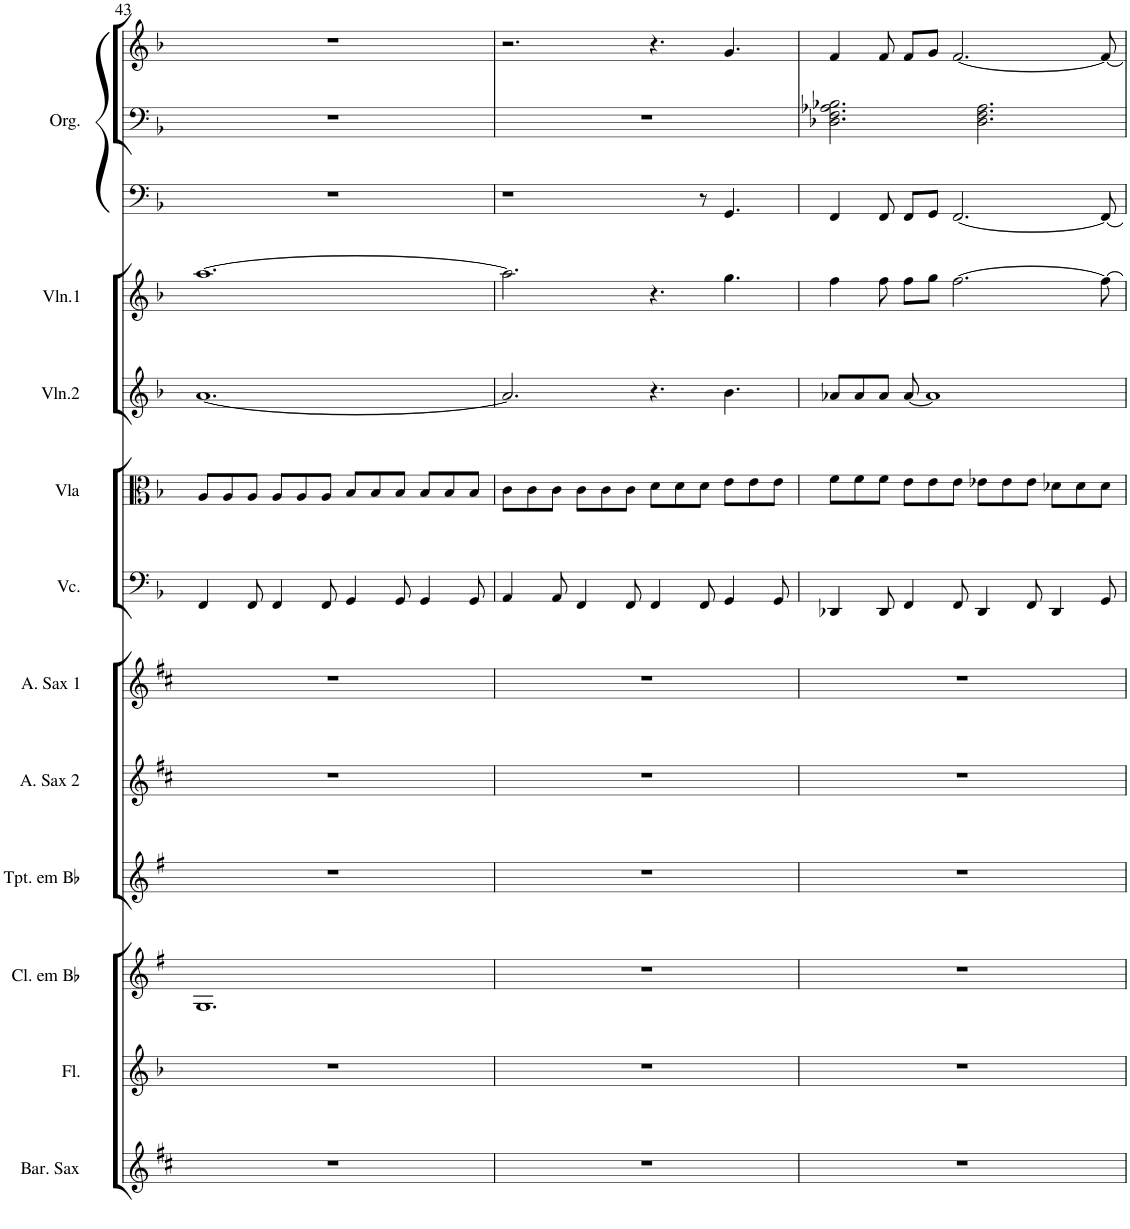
**kern	**kern	**kern	**kern	**kern	**kern	**kern	**kern	**kern	**kern	**kern	**kern	**kern
*part11	*part10	*part9	*part8	*part7	*part6	*part5	*part4	*part3	*part2	*part1	*part1	*part1
*staff13	*staff12	*staff11	*staff10	*staff9	*staff8	*staff7	*staff6	*staff5	*staff4	*staff3	*staff2	*staff1
*I"Saxofone Barítono	*I"Flauta Transversal	*I"Clarinete em Bb	*I"Trompete em Bb	*I"Saxofone Alto 2	*I"Saxofone Alto 1	*I"Violoncelo	*I"Viola	*I"Violino 2	*I"Violino 1	*I"Órgão	*	*
*	*I'Fl.	*I'Cl. em Bb	*I'Tpt. em Bb	*	*	*I'Vc.	*I'Vla	*I'Vln.2	*I'Vln.1	*	*	*
!!LO:PB:g=z
*clefG2	*clefG2	*clefG2	*clefG2	*clefG2	*clefG2	*clefF4	*clefC3	*clefG2	*clefG2	*clefF4	*clefF4	*clefG2
*Trd12c21	*	*Trd1c2	*Trd1c2	*Trd5c9	*Trd5c9	*	*	*	*	*	*	*
*k[f#c#]	*k[b-]	*k[f#]	*k[f#]	*k[f#c#]	*k[f#c#]	*k[b-]	*k[b-]	*k[b-]	*k[b-]	*k[b-]	*k[b-]	*k[b-]
*M12/8	*M12/8	*M12/8	*M12/8	*M12/8	*M12/8	*M12/8	*M12/8	*M12/8	*M12/8	*M12/8	*M12/8	*M12/8
=43	=43	=43	=43	=43	=43	=43	=43	=43	=43	=43	=43	=43
1.r	1.r	1.G	1.r	1.r	1.r	4FF/	8A/L	[1.a	[1.aa	1.r	1.r	1.r
.	.	.	.	.	.	.	8A/	.	.	.	.	.
.	.	.	.	.	.	8FF/	8A/J	.	.	.	.	.
.	.	.	.	.	.	4FF/	8A/L	.	.	.	.	.
.	.	.	.	.	.	.	8A/	.	.	.	.	.
.	.	.	.	.	.	8FF/	8A/J	.	.	.	.	.
.	.	.	.	.	.	4GG/	8B-/L	.	.	.	.	.
.	.	.	.	.	.	.	8B-/	.	.	.	.	.
.	.	.	.	.	.	8GG/	8B-/J	.	.	.	.	.
.	.	.	.	.	.	4GG/	8B-/L	.	.	.	.	.
.	.	.	.	.	.	.	8B-/	.	.	.	.	.
.	.	.	.	.	.	8GG/	8B-/J	.	.	.	.	.
=44	=44	=44	=44	=44	=44	=44	=44	=44	=44	=44	=44	=44
1.r	1.r	1.r	1.r	1.r	1.r	4AA/	8c\L	2.a/]	2.aa\]	1r	1.r	2.r
.	.	.	.	.	.	.	8c\	.	.	.	.	.
.	.	.	.	.	.	8AA/	8c\J	.	.	.	.	.
.	.	.	.	.	.	4FF/	8c\L	.	.	.	.	.
.	.	.	.	.	.	.	8c\	.	.	.	.	.
.	.	.	.	.	.	8FF/	8c\J	.	.	.	.	.
.	.	.	.	.	.	4FF/	8d\L	4.r	4.r	.	.	4.r
.	.	.	.	.	.	.	8d\	.	.	.	.	.
.	.	.	.	.	.	8FF/	8d\J	.	.	8r	.	.
.	.	.	.	.	.	4GG/	8e\L	4.b-\	4.gg\	4.GG/	.	4.g/
.	.	.	.	.	.	.	8e\	.	.	.	.	.
.	.	.	.	.	.	8GG/	8e\J	.	.	.	.	.
=45	=45	=45	=45	=45	=45	=45	=45	=45	=45	=45	=45	=45
1.r	1.r	1.r	1.r	1.r	1.r	4DD-X/	8f\L	8a-X/L	4ff\	4FF/	2.D-X\ 2.F\ 2.A-X\ 2.B-X\	4f/
.	.	.	.	.	.	.	8f\	8a-/	.	.	.	.
.	.	.	.	.	.	8DD-/	8f\J	8a-/J	8ff\	8FF/	.	8f/
.	.	.	.	.	.	4FF/	8e\L	[8a-/	8ff\L	8FF/L	.	8f/L
.	.	.	.	.	.	.	8e\	1a-]	8gg\J	8GG/J	.	8g/J
.	.	.	.	.	.	8FF/	8e\J	.	[2.ff\	[2.FF/	.	[2.f/
.	.	.	.	.	.	4DD-/	8e-X\L	.	.	.	2.D-\ 2.F\ 2.A-\	.
.	.	.	.	.	.	.	8e-\	.	.	.	.	.
.	.	.	.	.	.	8FF/	8e-\J	.	.	.	.	.
.	.	.	.	.	.	4DD-/	8d-X\L	.	.	.	.	.
.	.	.	.	.	.	.	8d-\	.	.	.	.	.
.	.	.	.	.	.	8GG/	8d-\J	.	8ff\_	8FF/_	.	8f/_
=	=	=	=	=	=	=	=	=	=	=	=	=
*-	*-	*-	*-	*-	*-	*-	*-	*-	*-	*-	*-	*-
